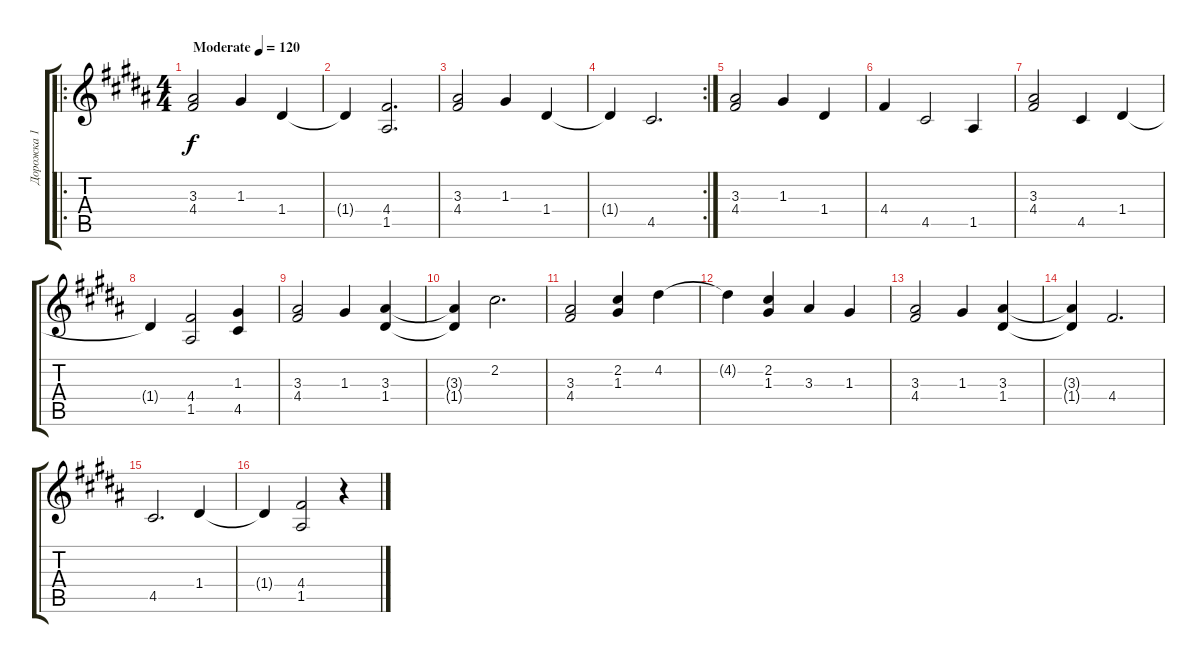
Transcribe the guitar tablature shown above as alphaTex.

\track ("Дорожка 1" "Дорожка 1") {instrument acousticguitarsteel}
\staff {score tabs}
\tuning (E4 B3 G3 D3 A2 E2) {hide}
\ro
\ts (4 4)
\tempo (120 "Moderate")
\clef g2
\ks b
(3.3 4.4).2{dy f instrument acousticguitarsteel} 1.3.4 1.4.4 |
1.4{t}.4 (4.4 1.5).2{d} |
(3.3 4.4).2 1.3.4 1.4.4 |
\rc 2
1.4{t}.4 4.5.2{d} |
(3.3 4.4).2 1.3.4 1.4.4 |
4.4.4 4.5.2 1.5.4 |
(3.3 4.4).2 4.5.4 1.4.4 |
1.4{t}.4 (4.4 1.5).2 (1.3 4.5).4 |
(3.3 4.4).2 1.3.4 (3.3 1.4).4 |
(3.3{t} 1.4{t}).4 2.2.2{d} |
(3.3 4.4).2 (2.2 1.3).4 4.2.4 |
4.2{t}.4 (2.2 1.3).4 3.3.4 1.3.4 |
(3.3 4.4).2 1.3.4 (3.3 1.4).4 |
(3.3{t} 1.4{t}).4 4.4.2{d} |
4.5.2{d} 1.4.4 |
1.4{t}.4 (4.4 1.5).2 r.4
